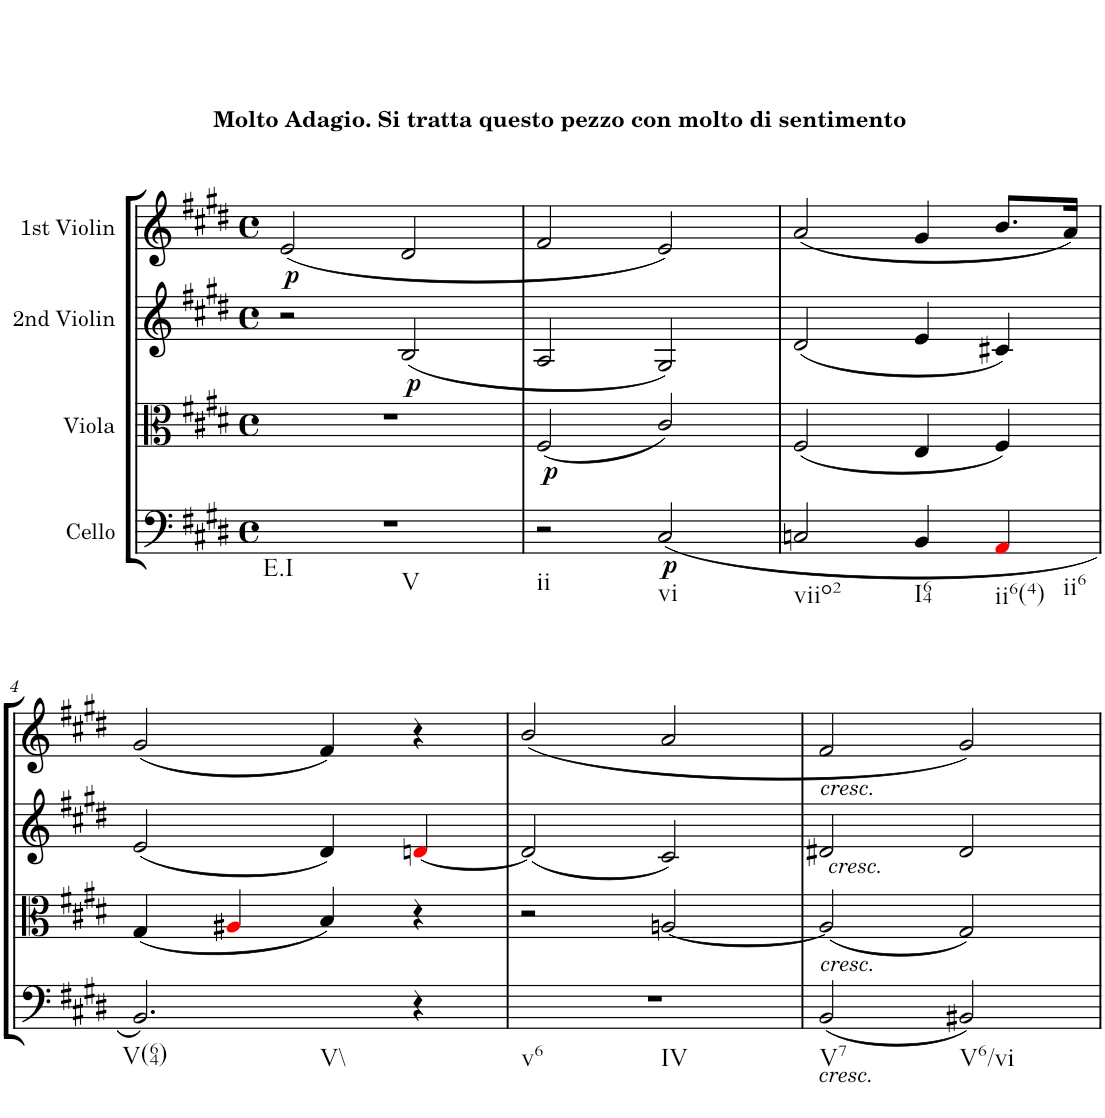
**kern	**dynam	**kern	**dynam	**kern	**dynam	**kern	**dynam
*part4	*part4	*part3	*part3	*part2	*part2	*part1	*part1
*staff4	*staff4	*staff3	*staff3	*staff2	*staff2	*staff1	*staff1
*I"Cello	*	*I"Viola	*	*I"2nd Violin	*	*I"1st Violin	*
*	*	*I'Vla	*	*I'Vln	*	*I'Vln	*
*clefF4	*	*clefC3	*	*clefG2	*	*clefG2	*
*k[f#c#g#d#]	*	*k[f#c#g#d#]	*	*k[f#c#g#d#]	*	*k[f#c#g#d#]	*
*M4/4	*	*M4/4	*	*M4/4	*	*M4/4	*
*met(c)	*	*met(c)	*	*met(c)	*	*met(c)	*
=1	=1	=1	=1	=1	=1	=1	=1
!	!	!	!	!	!	!LO:TX:a:B:t=Molto Adagio. Si tratta questo pezzo con molto di sentimento	!
!LO:TX:b:t=E.I	!	!	!	!	!	!	!
!LO:TX:b:t=V	!	!	!	!	!	!	!
!	!	!	!	!	!	!	!LO:DY:b
1r	.	1r	.	2r	.	(2e/	p
!	!	!	!	!	!LO:DY:b	!	!
.	.	.	.	(2B/	p	2d#/	.
=2	=2	=2	=2	=2	=2	=2	=2
!LO:TX:b:t=ii	!	!	!	!	!	!	!
!	!	!	!LO:DY:b	!	!	!	!
2r	.	(2F#/	p	2A/	.	2f#/	.
!LO:TX:b:t=vi	!	!	!	!	!	!	!
!	!LO:DY:b	!	!	!	!	!	!
(2C#/	p	2c#/)	.	2G#/)	.	2e/)	.
=3	=3	=3	=3	=3	=3	=3	=3
!LO:TX:b:t=viio2	!	!	!	!	!	!	!
2Cn/	.	(2F#/	.	(2d#/	.	(2a/	.
!LO:TX:b:t=I64	!	!	!	!	!	!	!
4BB/	.	4E/	.	4e/	.	4g#/	.
!LO:TX:b:t=ii6(4)	!	!	!	!	!	!	!
!LO:TX:b:t=ii6	!	!	!	!	!	!	!
4AAi/	.	4F#/)	.	4c#X/)	.	8.b/L	.
.	.	.	.	.	.	16a/Jk)	.
!!LO:LB:g=z
=4	=4	=4	=4	=4	=4	=4	=4
!LO:TX:b:t=V(64)	!	!	!	!	!	!	!
!LO:TX:b:t=V\\	!	!	!	!	!	!	!
2.BB/)	.	(4G#/	.	(2e/	.	(2g#/	.
.	.	4A#Xi/	.	.	.	.	.
.	.	4B/)	.	4d#/)	.	4f#/)	.
4r	.	4r	.	[4dni/	.	4r	.
=5	=5	=5	=5	=5	=5	=5	=5
!LO:TX:b:t=v6	!	!	!	!	!	!	!
!LO:TX:b:t=IV	!	!	!	!	!	!	!
1r	.	2r	.	(2d/]	.	(2b/	.
.	.	[2An/	.	2c#/)	.	2a/	.
=6	=6	=6	=6	=6	=6	=6	=6
!	!	!	!	!	!	!LO:TX:b:i:t=cresc.	!
!	!	!	!	!LO:TX:b:i:t=cresc.	!	!	!
!	!	!LO:TX:b:i:t=cresc.	!	!	!	!	!
!LO:TX:b:i:t=cresc.	!	!	!	!	!	!	!
!LO:TX:b:t=V7	!	!	!	!	!	!	!
(2BB/	.	(2A/]	.	2d#X/	.	2f#/	.
!LO:TX:b:t=V6/vi	!	!	!	!	!	!	!
2BB#X/)	.	2G#/)	.	2d#/	.	2g#/)	.
=	=	=	=	=	=	=	=
*-	*-	*-	*-	*-	*-	*-	*-
